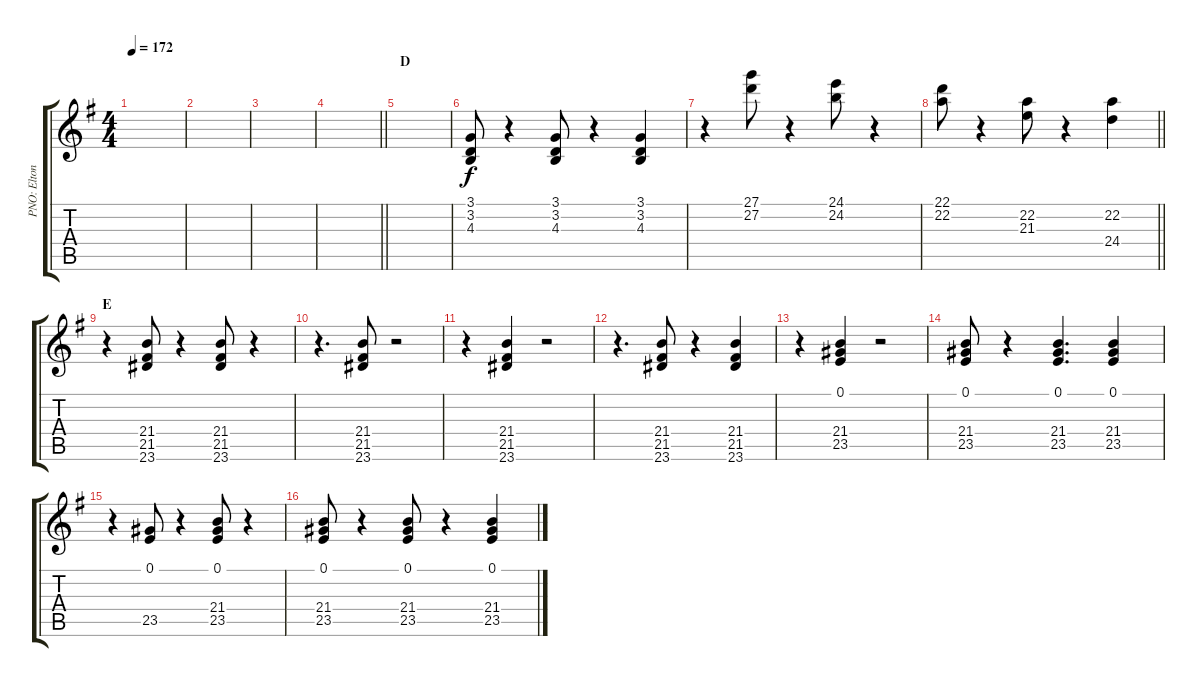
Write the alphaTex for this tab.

\track ("PNO: Elton John(RH)" "PNO: Elton") {instrument electricgrandpiano}
\staff {score tabs}
\tuning (E4 B3 G3 D3 A2 E2) {hide}
\ts (4 4)
\tempo 172
\clef g2
\ks g
|
|
|
\barLineRight lightlight
|
\section ("" "D")
|
(3.1 3.2 4.3).8 r.4 (3.1 3.2 4.3).8 r.4 (3.1 3.2 4.3).4 |
r.4 (27.1 27.2).8 r.4 (24.1 24.2).8 r.4 |
\barLineRight lightlight
(22.1 22.2).8 r.4 (22.2 21.3).8 r.4 (22.2 24.4).4 |
\section ("" "E")
r.4 (21.4 21.5 23.6).8 r.4 (21.4 21.5 23.6).8 r.4 |
r.4{d} (21.4 21.5 23.6).8 r.2 |
r.4 (21.4 21.5 23.6).4 r.2 |
r.4{d} (21.4 21.5 23.6).8 r.4 (21.4 21.5 23.6).4 |
r.4 (0.1 21.4 23.5).4 r.2 |
(0.1 21.4 23.5).8 r.4 (0.1 21.4 23.5).4{d} (0.1 21.4 23.5).4 |
r.4 (0.1 23.5).8 r.4 (0.1 21.4 23.5).8 r.4 |
(0.1 21.4 23.5).8 r.4 (0.1 21.4 23.5).8 r.4 (0.1 21.4 23.5).4
